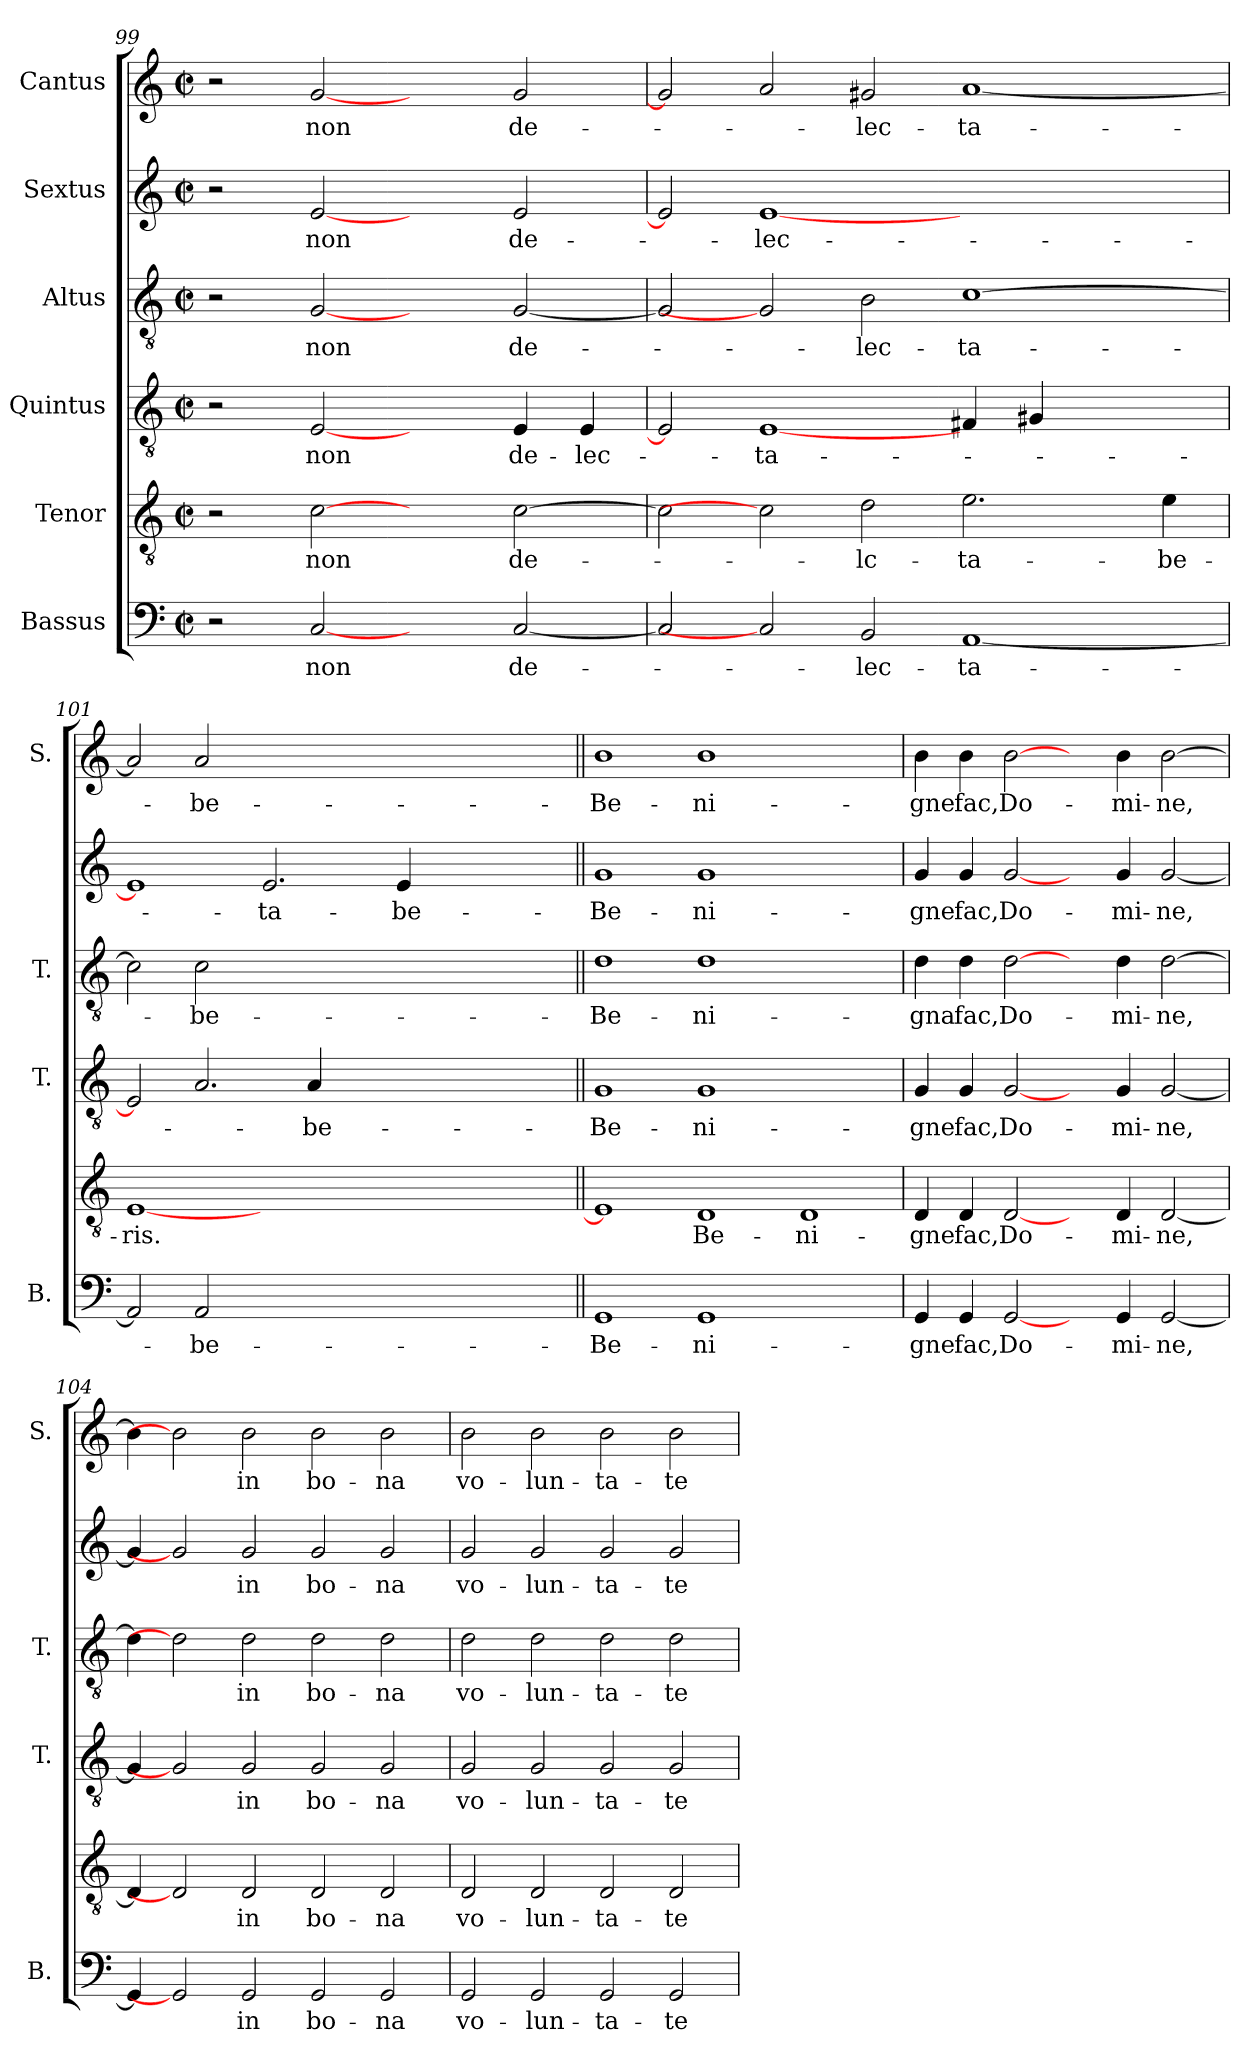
**kern	**text	**kern	**text	**kern	**text	**kern	**text	**kern	**text	**kern	**text
*part6	*part6	*part5	*part5	*part4	*part4	*part3	*part3	*part2	*part2	*part1	*part1
*staff6	*staff6	*staff5	*staff5	*staff4	*staff4	*staff3	*staff3	*staff2	*staff2	*staff1	*staff1
*I"Bassus	*	*I"Tenor	*	*I"Quintus	*	*I"Altus	*	*I"Sextus	*	*I"Cantus	*
*I'B.	*	*	*	*I'T.	*	*I'T.	*	*	*	*I'S.	*
*clefF4	*	*clefGv2	*	*clefGv2	*	*clefGv2	*	*clefG2	*	*clefG2	*
*k[]	*	*k[]	*	*k[]	*	*k[]	*	*k[]	*	*k[]	*
*C:	*	*C:	*	*C:	*	*C:	*	*C:	*	*C:	*
*M2/2	*	*M2/2	*	*M2/2	*	*M2/2	*	*M2/2	*	*M2/2	*
*met(c|)	*	*met(c|)	*	*met(c|)	*	*met(c|)	*	*met(c|)	*	*met(c|)	*
=99	=99	=99	=99	=99	=99	=99	=99	=99	=99	=99	=99
2r	.	2r	.	2r	.	2r	.	2r	.	2r	.
[2C/	non	[2c\	non	[2E/	non	[2G/	non	[2e/	non	[2g/	non
2ryy	.	2ryy	.	2ryy	.	2ryy	.	2ryy	.	2ryy	.
[2C/	de-	[2c\	de-	4E/	de-	[2G/	de-	2e/	de-	2g/	de-
.	.	.	.	4E/	-lec-	.	.	.	.	.	.
=100	=100	=100	=100	=100	=100	=100	=100	=100	=100	=100	=100
2C/]	.	2c\]	.	2E/]	.	2G/]	.	2e/]	.	2g/]	.
2C/]	.	2c\]	.	[1E/	-ta-	2G/]	.	[1e/	-lec-	2a/	.
2BB/	-lec-	2d\	-lc-	.	.	2B\	-lec-	.	.	2g#X/	-lec-
[1AA/	-ta-	2.e\	-ta-	4F#X/	.	[1c\	-ta-	1ryy	.	[1a/	-ta-
.	.	.	.	4G#X/	.	.	.	.	.	.	.
.	.	.	.	2ryy	.	.	.	.	.	.	.
.	.	4e\	-be-	.	.	.	.	.	.	.	.
=101	=101	=101	=101	=101	=101	=101	=101	=101	=101	=101	=101
2AA/]	.	[1E/	-ris.	2E/]	.	2c\]	.	1e/]	.	2a/]	.
2AA/	-be-	.	.	2.A/	.	2c\	-be-	.	.	2a/	-be-
1EE/yy	-ris.	0ryy	.	.	.	1B\yy	-ris.	2.e/	-ta-	1b\yy	-ris.
.	.	.	.	4A/	-be-	.	.	.	.	.	.
.	.	.	.	1G#X/yy	-ris.	.	.	.	.	.	.
.	.	.	.	.	.	.	.	4e/	-be-	.	.
1ryy	.	.	.	.	.	1ryy	.	1e/yy	-ris.	1ryy	.
.	.	.	.	2ryy	.	.	.	.	.	.	.
!!LO:PB:g=z
=102||	=102||	=102||	=102||	=102||	=102||	=102||	=102||	=102||	=102||	=102||	=102||
1GG/	Be-	1E/]	.	1G/	Be-	1d\	Be-	1g/	Be-	1b\	Be-
1GG/	-ni-	1D/	Be-	1G/	-ni-	1d\	-ni-	1g/	-ni-	1b\	-ni-
1ryy	.	1D/	-ni-	1ryy	.	1ryy	.	1ryy	.	1ryy	.
=103	=103	=103	=103	=103	=103	=103	=103	=103	=103	=103	=103
4GG/	-gne	4D/	-gne	4G/	-gne	4d\	-gna	4g/	-gne	4b\	-gne
4GG/	fac,	4D/	fac,	4G/	fac,	4d\	fac,	4g/	fac,	4b\	fac,
[2GG/	Do-	[2D/	Do-	[2G/	Do-	[2d\	Do-	[2g/	Do-	[2b\	Do-
4ryy	.	4ryy	.	4ryy	.	4ryy	.	4ryy	.	4ryy	.
4GG/	-mi-	4D/	-mi-	4G/	-mi-	4d\	-mi-	4g/	-mi-	4b\	-mi-
[2GG/	-ne,	[2D/	-ne,	[2G/	-ne,	[2d\	-ne,	[2g/	-ne,	[2b\	-ne,
=104	=104	=104	=104	=104	=104	=104	=104	=104	=104	=104	=104
4GG/]	.	4D/]	.	4G/]	.	4d\]	.	4g/]	.	4b\]	.
2GG/]	.	2D/]	.	2G/]	.	2d\]	.	2g/]	.	2b\]	.
2GG/	in	2D/	in	2G/	in	2d\	in	2g/	in	2b\	in
2GG/	bo-	2D/	bo-	2G/	bo-	2d\	bo-	2g/	bo-	2b\	bo-
2GG/	-na	2D/	-na	2G/	-na	2d\	-na	2g/	-na	2b\	-na
=105	=105	=105	=105	=105	=105	=105	=105	=105	=105	=105	=105
2GG/	vo-	2D/	vo-	2G/	vo-	2d\	vo-	2g/	vo-	2b\	vo-
2GG/	-lun-	2D/	-lun-	2G/	-lun-	2d\	-lun-	2g/	-lun-	2b\	-lun-
2GG/	-ta-	2D/	-ta-	2G/	-ta-	2d\	-ta-	2g/	-ta-	2b\	-ta-
2GG/	-te	2D/	-te	2G/	-te	2d\	-te	2g/	-te	2b\	-te
=	=	=	=	=	=	=	=	=	=	=	=
*-	*-	*-	*-	*-	*-	*-	*-	*-	*-	*-	*-
